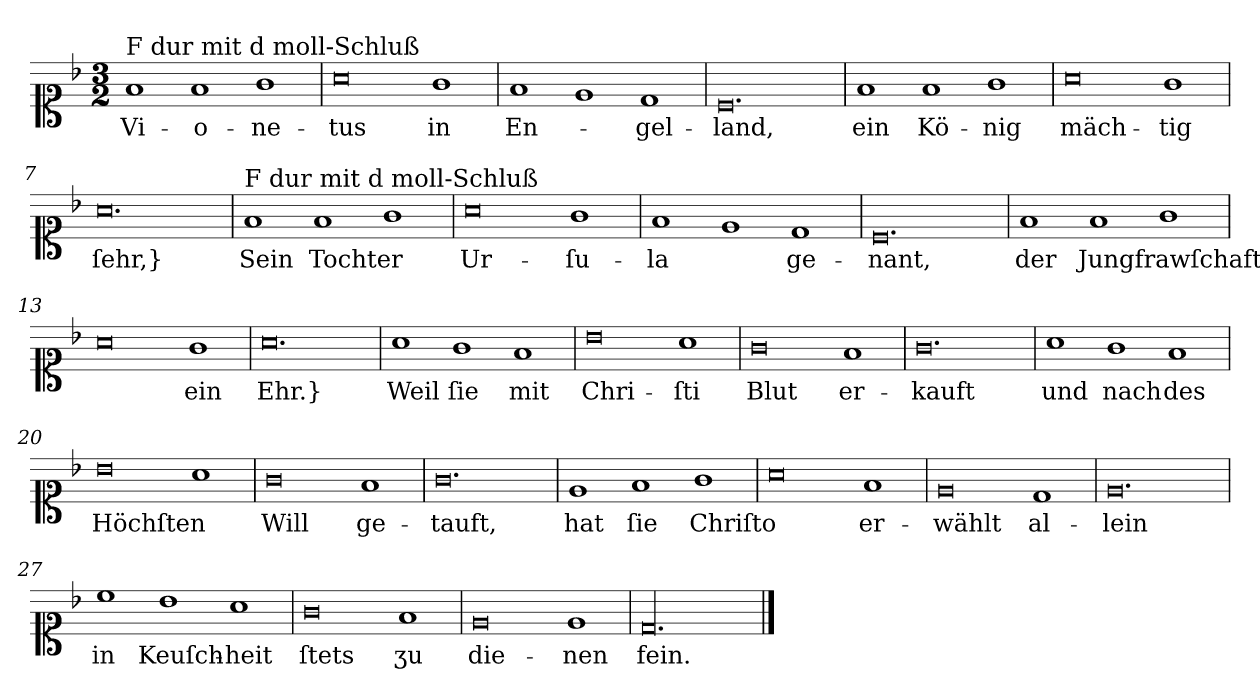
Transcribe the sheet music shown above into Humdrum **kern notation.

**kern	**text
*part1	*part1
*staff1	*staff1
*clefC1	*
*k[b-]	*
*F:	*
*M3/2	*
=1	=1
!LO:TX:a:t=F dur mit d moll-Schluß	!
!LO:N:vis=1	!
2f	Vi-
!LO:N:vis=1	!
2f	-o-
!LO:N:vis=1	!
2g	-ne-
=2	=2
!LO:N:vis=0	!
1a	-tus
!LO:N:vis=1	!
2g	in
=3	=3
!LO:N:vis=1	!
2f	En-
!LO:N:vis=1	!
2e	.
!LO:N:vis=1	!
2d	-gel-
=4	=4
!LO:N:vis=0.	!
1.c	-land,
=5	=5
!LO:N:vis=1	!
2f	ein
!LO:N:vis=1	!
2f	Kö-
!LO:N:vis=1	!
2g	-nig
=6	=6
!LO:N:vis=0	!
1a	mäch-
!LO:N:vis=1	!
2g	-tig
=7	=7
!LO:N:vis=0.	!
1.a	ſehr,}
=8	=8
!LO:TX:a:t=F dur mit d moll-Schluß	!
!LO:N:vis=1	!
2f	Sein
!LO:N:vis=1	!
2f	Tochter
!LO:N:vis=1	!
2g	.
=9	=9
!LO:N:vis=0	!
1a	Ur-
!LO:N:vis=1	!
2g	-ſu-
=10	=10
!LO:N:vis=1	!
2f	-la
!LO:N:vis=1	!
2e	.
!LO:N:vis=1	!
2d	ge-
=11	=11
!LO:N:vis=0.	!
1.c	-nant,
=12	=12
!LO:N:vis=1	!
2f	der
!LO:N:vis=1	!
2f	Jungfrawſchaft
!LO:N:vis=1	!
2g	.
=13	=13
!LO:N:vis=0	!
1a	.
!LO:N:vis=1	!
2g	ein
=14	=14
!LO:N:vis=0.	!
1.a	Ehr.}
=15	=15
!LO:N:vis=1	!
2a	Weil
!LO:N:vis=1	!
2g	ſie
!LO:N:vis=1	!
2f	mit
=16	=16
!LO:N:vis=0	!
1b-	Chri-
!LO:N:vis=1	!
2a	-ſti
=17	=17
!LO:N:vis=0	!
1g	Blut
!LO:N:vis=1	!
2f	er-
=18	=18
!LO:N:vis=0.	!
1.g	-kauft
=19	=19
!LO:N:vis=1	!
2a	und
!LO:N:vis=1	!
2g	nach
!LO:N:vis=1	!
2f	des
=20	=20
!LO:N:vis=0	!
1b-	Höchſten
!LO:N:vis=1	!
2a	.
=21	=21
!LO:N:vis=0	!
1g	Will
!LO:N:vis=1	!
2f	ge-
=22	=22
!LO:N:vis=0.	!
1.g	-tauft,
=23	=23
!LO:N:vis=1	!
2e	hat
!LO:N:vis=1	!
2f	ſie
!LO:N:vis=1	!
2g	Chriſto
=24	=24
!LO:N:vis=0	!
1a	.
!LO:N:vis=1	!
2f	er-
=25	=25
!LO:N:vis=0	!
1e	-wählt
!LO:N:vis=1	!
2d	al-
=26	=26
!LO:N:vis=0.	!
1.e	-lein
=27	=27
!LO:N:vis=1	!
2cc	in
!LO:N:vis=1	!
2b-	Keuſch-
!LO:N:vis=1	!
2a	-heit
=28	=28
!LO:N:vis=0	!
1g	ſtets
!LO:N:vis=1	!
2f	ʒu
=29	=29
!LO:N:vis=0	!
1e	die-
!LO:N:vis=1	!
2e	-nen
=30	=30
!LO:N:vis=00.	!
1.d/	fein.
==	==
*-	*-
